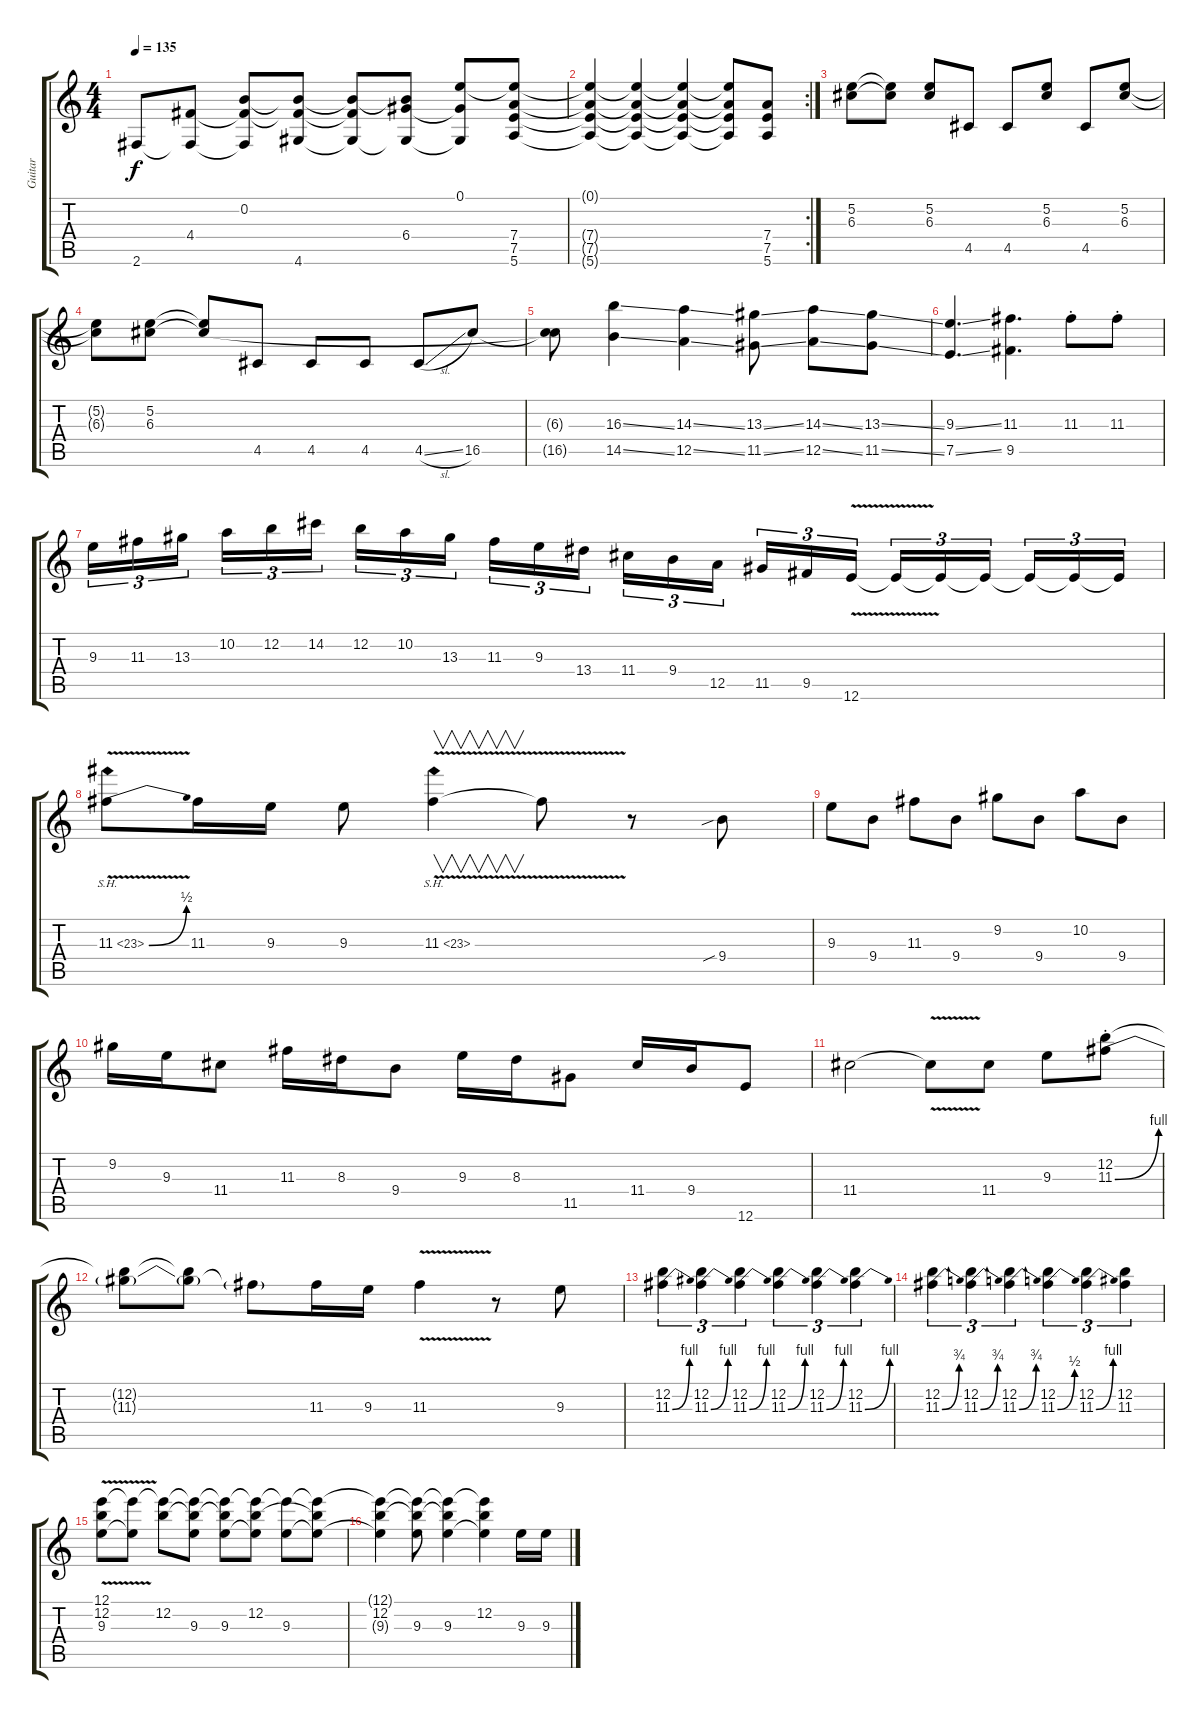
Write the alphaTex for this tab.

\track ("Guitar" "Guitar") {instrument distortionguitar}
\staff {score tabs}
\tuning (E4 B3 G3 D3 A2 E2) {hide}
\ts (4 4)
\tempo 135
\clef g2
\ks c
2.6.8{dy f} (4.4 2.6{t}).8 (0.2 4.4{t} 2.6{t}).8 (0.2{t} 4.4{t} 4.6).8 (0.2{t} 4.4{t} 4.6{t}).8 (0.2{t} 6.4 4.6{t}).8 (0.1 6.4{t} 4.6{t}).8 (0.1{t} 7.4 7.5 5.6).8 |
\rc 2
(0.1{t} 7.4{t} 7.5{t} 5.6{t}).4 (0.1{t} 7.4{t} 7.5{t} 5.6{t}).4 (0.1{t} 7.4{t} 7.5{t} 5.6{t}).4 (0.1{t} 7.4{t} 7.5{t} 5.6{t}).8 (7.4 7.5 5.6).8 |
(5.2 6.3).8 (5.2{t} 6.3{t}).8 (5.2 6.3).8 4.5.8 4.5.8 (5.2 6.3).8 4.5.8 (5.2 6.3).8 |
(5.2{t} 6.3{t}).8 (5.2 6.3).8 (5.2{t} 6.3{t}).8 4.5.8 4.5.8 4.5.8 4.5{sl}.8 16.5.8 |
(6.3{t} 16.5{t}).8 (16.3{ss} 14.5{ss}).4 (14.3{ss} 12.5{ss}).4 (13.3{ss} 11.5{ss}).8 (14.3{ss} 12.5{ss}).8 (13.3{ss} 11.5{ss}).8 |
(9.3{ss} 7.5{ss}).4{d} (11.3 9.5).4{d} 11.3{st}.8 11.3{st}.8 |
9.3.16{tu (3 2)} 11.3.16{tu (3 2)} 13.3.16{tu (3 2) beam splitsecondary} 10.2.16{tu (3 2)} 12.2.16{tu (3 2)} 14.2.16{tu (3 2)} 12.2.16{tu (3 2)} 10.2.16{tu (3 2)} 13.3.16{tu (3 2) beam splitsecondary} 11.3.16{tu (3 2)} 9.3.16{tu (3 2)} 13.4.16{tu (3 2)} 11.4.16{tu (3 2)} 9.4.16{tu (3 2)} 12.5.16{tu (3 2) beam splitsecondary} 11.5.16{tu (3 2)} 9.5.16{tu (3 2)} 12.6{v}.16{tu (3 2)} 12.6{t}.16{tu (3 2)} 12.6{t}.16{tu (3 2)} 12.6{t}.16{tu (3 2) beam splitsecondary} 12.6{t}.16{tu (3 2)} 12.6{t}.16{tu (3 2)} 12.6{t}.16{tu (3 2)} |
11.3{be (bend 0 0 60 2) sh 12 v}.8 11.3.16 9.3.16 9.3.8 11.3{sh 12 v}.4{v} 11.3{t}.8 r.8 9.4{sib}.8 |
9.3.8 9.4.8 11.3.8 9.4.8 9.2.8 9.4.8 10.2.8 9.4.8 |
9.2.16 9.3.16 11.4.8 11.3.16 8.3.16 9.4.8 9.3.16 8.3.16 11.5.8 11.4.16 9.4.16 12.6.8 |
11.4.2 11.4{v t}.8 11.4.8 9.3.8 (12.2 11.3{be (bend 0 0 60 4) st}).8 |
(12.2{t} 11.3{t}).8 (12.2{t} 11.3{t}).8 11.3{t}.8 11.3.16 9.3.16 11.3{v}.4 r.8 9.3.8 |
(12.2 11.3{be (bend 0 0 60 4)}).4{tu (3 2)} (12.2 11.3{be (bend 0 0 60 4)}).4{tu (3 2)} (12.2 11.3{be (bend 0 0 60 4)}).4{tu (3 2)} (12.2 11.3{be (bend 0 0 60 4)}).4{tu (3 2)} (12.2 11.3{be (bend 0 0 60 4)}).4{tu (3 2)} (12.2 11.3{be (bend 0 0 60 4)}).4{tu (3 2)} |
(12.2 11.3{be (bend 0 0 60 3)}).4{tu (3 2)} (12.2 11.3{be (bend 0 0 60 3)}).4{tu (3 2)} (12.2 11.3{be (bend 0 0 60 3)}).4{tu (3 2)} (12.2 11.3{be (bend 0 0 60 2)}).4{tu (3 2)} (12.2 11.3{be (bend 0 0 60 4)}).4{tu (3 2)} (12.2 11.3).4{tu (3 2)} |
(12.1 12.2 9.3{v}).8 (12.1{t} 9.3{t}).8 (12.1{t} 12.2).8 (12.1{t} 12.2{t} 9.3).8 (12.1{t} 12.2{t} 9.3).8 (12.1{t} 12.2 9.3{t}).8 (12.1{t} 9.3).8 (12.1{t} 12.2{t} 9.3{t}).8 |
(12.1{t} 12.2 9.3{t}).4 (12.1{t} 12.2{t} 9.3).8 (12.1{t} 12.2{t} 9.3).4 (12.1{t} 12.2 9.3{t}).4 9.3.16 9.3.16
